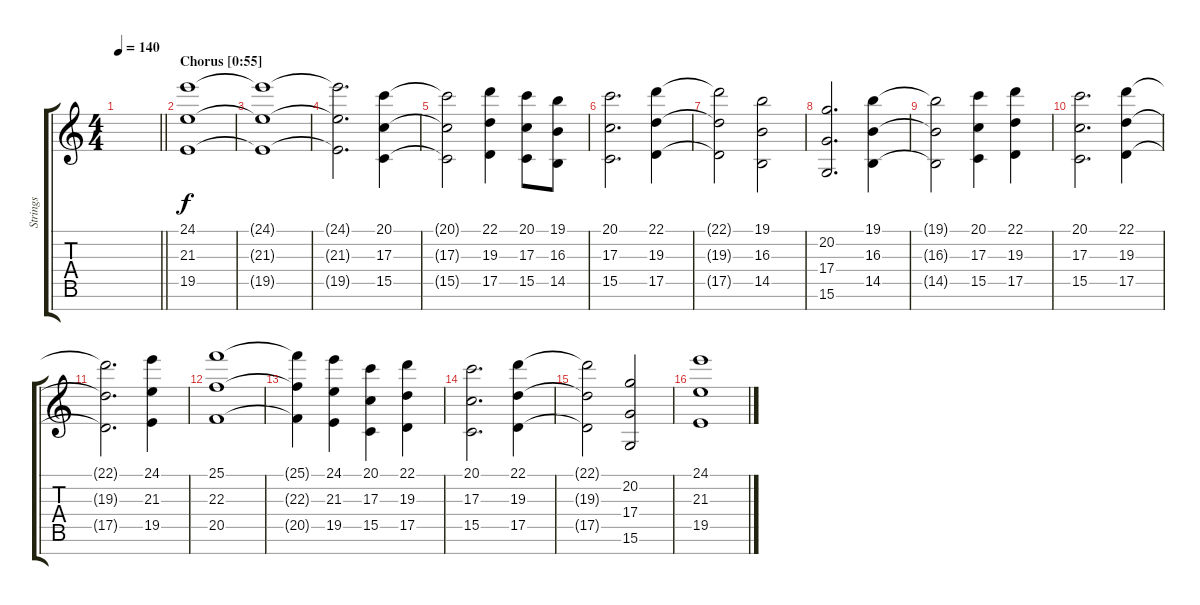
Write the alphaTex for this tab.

\track ("Strings" "Strings") {instrument stringensemble1}
\staff {score tabs}
\tuning (E4 B3 G3 D3 A2 E2 B1) {hide}
\ts (4 4)
\tempo 140
\clef g2
\barLineRight lightlight
\ks aminor
|
\section ("" "Chorus [0:55]")
(24.1 21.3 19.5).1 |
(24.1{t} 21.3{t} 19.5{t}).1 |
(24.1{t} 21.3{t} 19.5{t}).2{d} (20.1 17.3 15.5).4 |
(20.1{t} 17.3{t} 15.5{t}).2 (22.1 19.3 17.5).4 (20.1 17.3 15.5).8 (19.1 16.3 14.5).8 |
(20.1 17.3 15.5).2{d} (22.1 19.3 17.5).4 |
(22.1{t} 19.3{t} 17.5{t}).2 (19.1 16.3 14.5).2 |
(20.2 17.4 15.6).2{d} (19.1 16.3 14.5).4 |
(19.1{t} 16.3{t} 14.5{t}).2 (20.1 17.3 15.5).4 (22.1 19.3 17.5).4 |
(20.1 17.3 15.5).2{d} (22.1 19.3 17.5).4 |
(22.1{t} 19.3{t} 17.5{t}).2{d} (24.1 21.3 19.5).4 |
(25.1 22.3 20.5).1 |
(25.1{t} 22.3{t} 20.5{t}).4 (24.1 21.3 19.5).4 (20.1 17.3 15.5).4 (22.1 19.3 17.5).4 |
(20.1 17.3 15.5).2{d} (22.1 19.3 17.5).4 |
(22.1{t} 19.3{t} 17.5{t}).2 (20.2 17.4 15.6).2 |
(24.1 21.3 19.5).1
